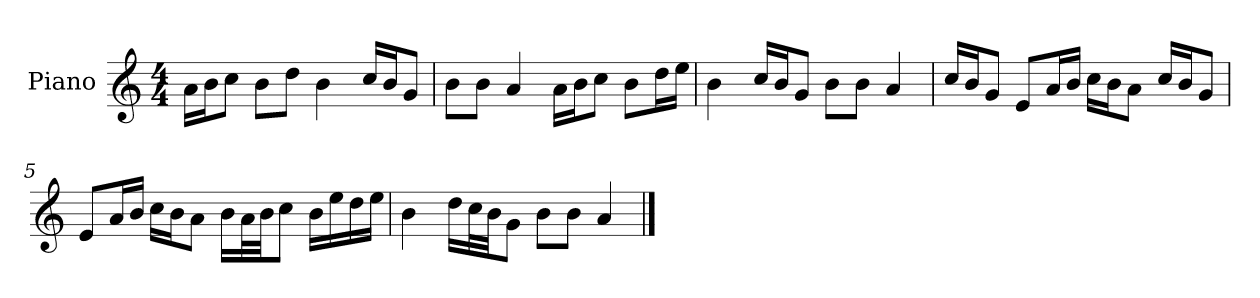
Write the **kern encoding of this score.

**kern
*part1
*staff1
*I"Piano
*I'P-no
*clefG2
*k[]
*M4/4
*MM90
=1
16a\LL
16b\J
8cc\J
8b\L
8dd\J
4b\
16cc/LL
16b/J
8g/J
=2
8b\L
8b\J
4a/
16a\LL
16b\J
8cc\J
8b\L
16dd\L
16ee\JJ
=3
4b\
16cc/LL
16b/J
8g/J
8b\L
8b\J
4a/
=4
16cc/LL
16b/J
8g/J
8e/L
16a/L
16b/JJ
16cc\LL
16b\J
8a\J
16cc/LL
16b/J
8g/J
!!LO:LB:g=z
=5
8e/L
16a/L
16b/JJ
16cc\LL
16b\J
8a\J
16b\LL
32a\L
32b\JJ
8cc\J
16b\LL
16ee\
16dd\
16ee\JJ
=6
4b\
16dd\LL
32cc\L
32b\JJ
8g\J
8b\L
8b\J
4a/
==
*-
